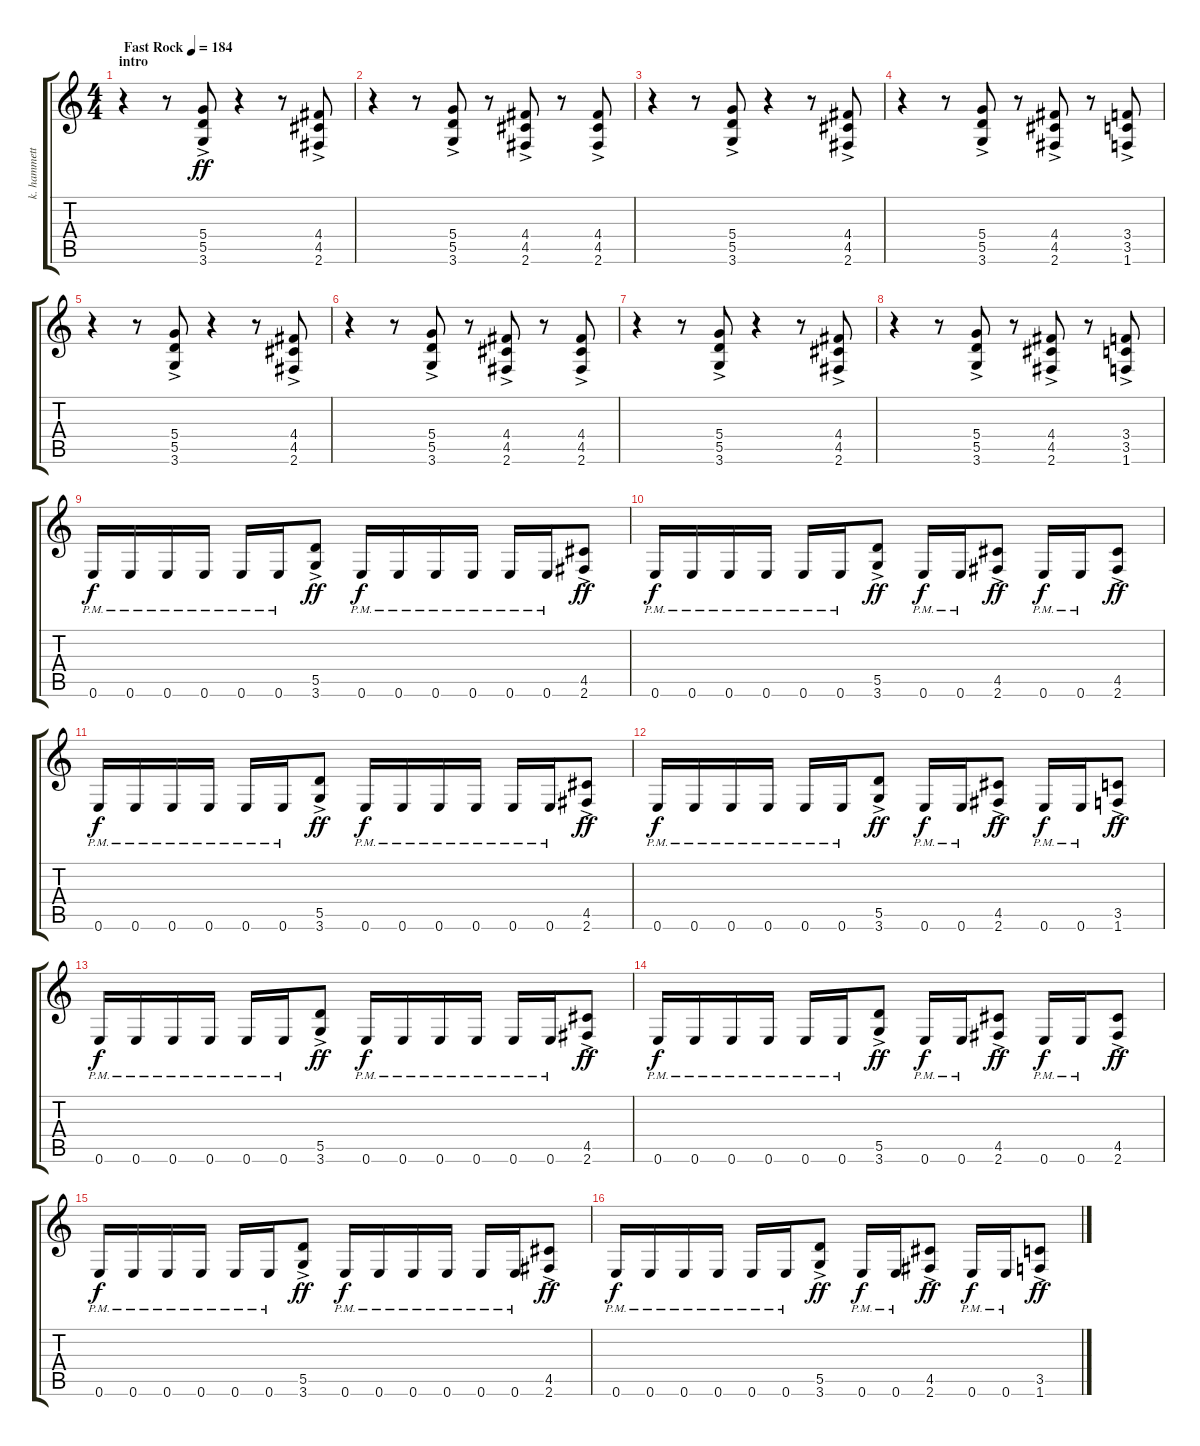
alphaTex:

\track ("k. hammett - rhythm guitar" "k. hammett") {instrument distortionguitar}
\staff {score tabs}
\tuning (E4 B3 G3 D3 A2 E2) {hide}
\ts (4 4)
\section ("" "intro")
\tempo (184 "Fast Rock")
\clef g2
\ks c
r.4{dy ff instrument distortionguitar} r.8 (5.4{ac} 5.5{ac} 3.6{ac}).8 r.4 r.8 (4.4{ac} 4.5{ac} 2.6{ac}).8 |
r.4 r.8 (5.4{ac} 5.5{ac} 3.6{ac}).8 r.8 (4.4{ac} 4.5{ac} 2.6{ac}).8 r.8 (4.4{ac} 4.5{ac} 2.6{ac}).8 |
r.4 r.8 (5.4{ac} 5.5{ac} 3.6{ac}).8 r.4 r.8 (4.4{ac} 4.5{ac} 2.6{ac}).8 |
r.4 r.8 (5.4{ac} 5.5{ac} 3.6{ac}).8 r.8 (4.4{ac} 4.5{ac} 2.6{ac}).8 r.8 (3.4{ac} 3.5{ac} 1.6{ac}).8 |
r.4 r.8 (5.4{ac} 5.5{ac} 3.6{ac}).8 r.4 r.8 (4.4{ac} 4.5{ac} 2.6{ac}).8 |
r.4 r.8 (5.4{ac} 5.5{ac} 3.6{ac}).8 r.8 (4.4{ac} 4.5{ac} 2.6{ac}).8 r.8 (4.4{ac} 4.5{ac} 2.6{ac}).8 |
r.4 r.8 (5.4{ac} 5.5{ac} 3.6{ac}).8 r.4 r.8 (4.4{ac} 4.5{ac} 2.6{ac}).8 |
r.4 r.8 (5.4{ac} 5.5{ac} 3.6{ac}).8 r.8 (4.4{ac} 4.5{ac} 2.6{ac}).8 r.8 (3.4{ac} 3.5{ac} 1.6{ac}).8 |
0.6{pm}.16{dy f} 0.6{pm}.16 0.6{pm}.16 0.6{pm}.16 0.6{pm}.16 0.6{pm}.16 (5.5{ac} 3.6{ac}).8{dy ff} 0.6{pm}.16{dy f} 0.6{pm}.16 0.6{pm}.16 0.6{pm}.16 0.6{pm}.16 0.6{pm}.16 (4.5{ac} 2.6{ac}).8{dy ff} |
0.6{pm}.16{dy f} 0.6{pm}.16 0.6{pm}.16 0.6{pm}.16 0.6{pm}.16 0.6{pm}.16 (5.5{ac} 3.6{ac}).8{dy ff} 0.6{pm}.16{dy f} 0.6{pm}.16 (4.5{ac} 2.6{ac}).8{dy ff} 0.6{pm}.16{dy f} 0.6{pm}.16 (4.5{ac} 2.6{ac}).8{dy ff} |
0.6{pm}.16{dy f} 0.6{pm}.16 0.6{pm}.16 0.6{pm}.16 0.6{pm}.16 0.6{pm}.16 (5.5{ac} 3.6{ac}).8{dy ff} 0.6{pm}.16{dy f} 0.6{pm}.16 0.6{pm}.16 0.6{pm}.16 0.6{pm}.16 0.6{pm}.16 (4.5{ac} 2.6{ac}).8{dy ff} |
0.6{pm}.16{dy f} 0.6{pm}.16 0.6{pm}.16 0.6{pm}.16 0.6{pm}.16 0.6{pm}.16 (5.5{ac} 3.6{ac}).8{dy ff} 0.6{pm}.16{dy f} 0.6{pm}.16 (4.5{ac} 2.6{ac}).8{dy ff} 0.6{pm}.16{dy f} 0.6{pm}.16 (3.5{ac} 1.6{ac}).8{dy ff} |
0.6{pm}.16{dy f} 0.6{pm}.16 0.6{pm}.16 0.6{pm}.16 0.6{pm}.16 0.6{pm}.16 (5.5{ac} 3.6{ac}).8{dy ff} 0.6{pm}.16{dy f} 0.6{pm}.16 0.6{pm}.16 0.6{pm}.16 0.6{pm}.16 0.6{pm}.16 (4.5{ac} 2.6{ac}).8{dy ff} |
0.6{pm}.16{dy f} 0.6{pm}.16 0.6{pm}.16 0.6{pm}.16 0.6{pm}.16 0.6{pm}.16 (5.5{ac} 3.6{ac}).8{dy ff} 0.6{pm}.16{dy f} 0.6{pm}.16 (4.5{ac} 2.6{ac}).8{dy ff} 0.6{pm}.16{dy f} 0.6{pm}.16 (4.5{ac} 2.6{ac}).8{dy ff} |
0.6{pm}.16{dy f} 0.6{pm}.16 0.6{pm}.16 0.6{pm}.16 0.6{pm}.16 0.6{pm}.16 (5.5{ac} 3.6{ac}).8{dy ff} 0.6{pm}.16{dy f} 0.6{pm}.16 0.6{pm}.16 0.6{pm}.16 0.6{pm}.16 0.6{pm}.16 (4.5{ac} 2.6{ac}).8{dy ff} |
0.6{pm}.16{dy f} 0.6{pm}.16 0.6{pm}.16 0.6{pm}.16 0.6{pm}.16 0.6{pm}.16 (5.5{ac} 3.6{ac}).8{dy ff} 0.6{pm}.16{dy f} 0.6{pm}.16 (4.5{ac} 2.6{ac}).8{dy ff} 0.6{pm}.16{dy f} 0.6{pm}.16 (3.5{ac} 1.6{ac}).8{dy ff}
